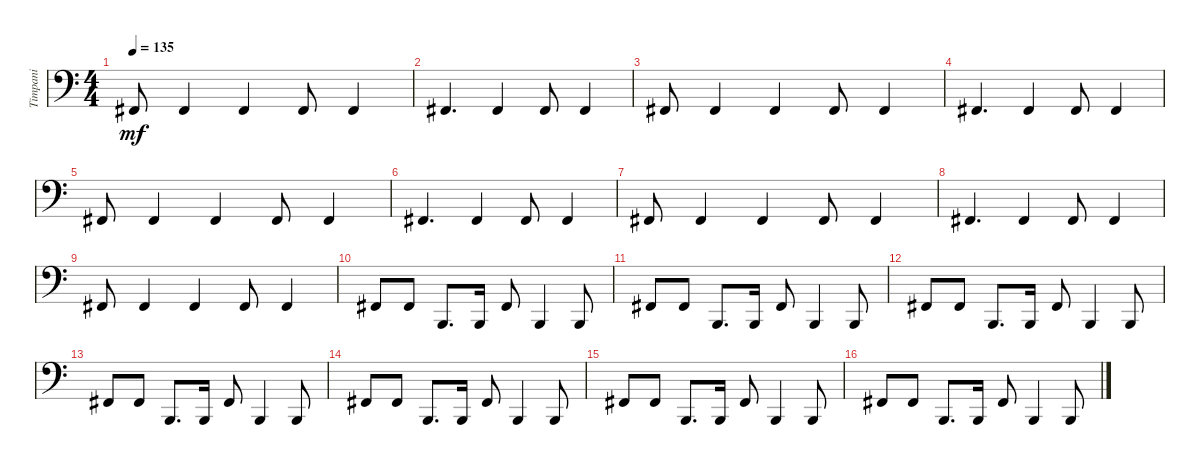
\track ("Timpani" "Timpani") {instrument timpani}
\staff {score}
\tuning (E4 B3 G3 D3 A2 E2 B1) {hide}
\ts (4 4)
\tempo 135
\clef f4
\ks c
2.6.8{dy mf} 2.6.4 2.6.4 2.6.8 2.6.4 |
2.6.4{d} 2.6.4 2.6.8 2.6.4 |
2.6.8 2.6.4 2.6.4 2.6.8 2.6.4 |
2.6.4{d} 2.6.4 2.6.8 2.6.4 |
2.6.8 2.6.4 2.6.4 2.6.8 2.6.4 |
2.6.4{d} 2.6.4 2.6.8 2.6.4 |
2.6.8 2.6.4 2.6.4 2.6.8 2.6.4 |
2.6.4{d} 2.6.4 2.6.8 2.6.4 |
2.6.8 2.6.4 2.6.4 2.6.8 2.6.4 |
2.6.8 2.6.8 0.7.8{d} 0.7.16 2.6.8 0.7.4 0.7.8 |
2.6.8 2.6.8 0.7.8{d} 0.7.16 2.6.8 0.7.4 0.7.8 |
2.6.8 2.6.8 0.7.8{d} 0.7.16 2.6.8 0.7.4 0.7.8 |
2.6.8 2.6.8 0.7.8{d} 0.7.16 2.6.8 0.7.4 0.7.8 |
2.6.8 2.6.8 0.7.8{d} 0.7.16 2.6.8 0.7.4 0.7.8 |
2.6.8 2.6.8 0.7.8{d} 0.7.16 2.6.8 0.7.4 0.7.8 |
2.6.8 2.6.8 0.7.8{d} 0.7.16 2.6.8 0.7.4 0.7.8
